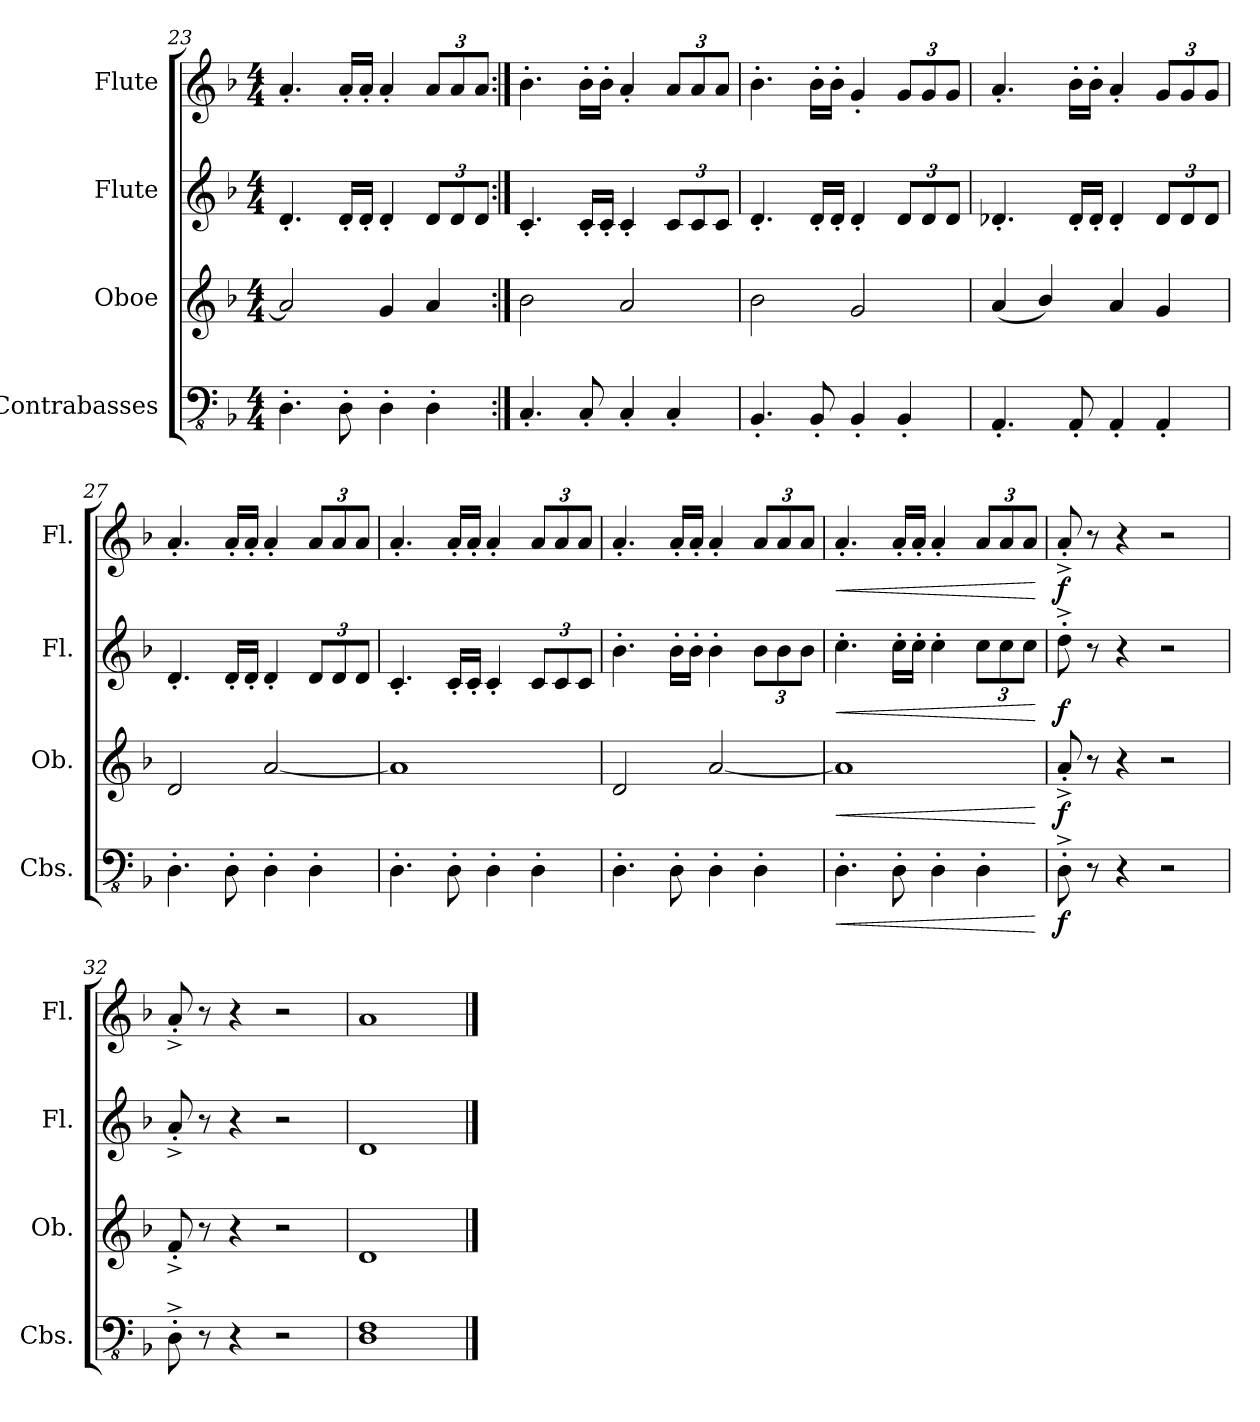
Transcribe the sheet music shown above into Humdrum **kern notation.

**kern	**dynam	**kern	**dynam	**kern	**dynam	**kern	**dynam
*part4	*part4	*part3	*part3	*part2	*part2	*part1	*part1
*staff4	*staff4	*staff3	*staff3	*staff2	*staff2	*staff1	*staff1
*I"Contrabasses	*	*I"Oboe	*	*I"Flute	*	*I"Flute	*
*I'Cbs.	*	*I'Ob.	*	*I'Fl.	*	*I'Fl.	*
*clefFv4	*	*clefG2	*	*clefG2	*	*clefG2	*
*k[b-]	*	*k[b-]	*	*k[b-]	*	*k[b-]	*
*F:	*	*F:	*	*F:	*	*F:	*
*M4/4	*	*M4/4	*	*M4/4	*	*M4/4	*
=23	=23	=23	=23	=23	=23	=23	=23
4.DD'\	.	2a/]	.	4.d'/	.	4.a'/	.
8DD'\	.	.	.	16d'/LL	.	16a'/LL	.
.	.	.	.	16d'/JJ	.	16a'/JJ	.
4DD'\	.	4g/	.	4d'/	.	4a'/	.
*	*	*	*	*Xbrackettup	*	*Xbrackettup	*
4DD'\	.	4a/	.	12d/L	.	12a/L	.
.	.	.	.	12d/	.	12a/	.
.	.	.	.	12d/J	.	12a/J	.
!!LO:LB:g=z
=24:|!	=24:|!	=24:|!	=24:|!	=24:|!	=24:|!	=24:|!	=24:|!
4.CC'/	.	2b-\	.	4.c'/	.	4.b-'\	.
8CC'/	.	.	.	16c'/LL	.	16b-'\LL	.
.	.	.	.	16c'/JJ	.	16b-'\JJ	.
4CC'/	.	2a/	.	4c'/	.	4a'/	.
4CC'/	.	.	.	12c/L	.	12a/L	.
.	.	.	.	12c/	.	12a/	.
.	.	.	.	12c/J	.	12a/J	.
=25	=25	=25	=25	=25	=25	=25	=25
4.BBB-'/	.	2b-\	.	4.d'/	.	4.b-'\	.
8BBB-'/	.	.	.	16d'/LL	.	16b-'\LL	.
.	.	.	.	16d'/JJ	.	16b-'\JJ	.
4BBB-'/	.	2g/	.	4d'/	.	4g'/	.
4BBB-'/	.	.	.	12d/L	.	12g/L	.
.	.	.	.	12d/	.	12g/	.
.	.	.	.	12d/J	.	12g/J	.
=26	=26	=26	=26	=26	=26	=26	=26
4.AAA'/	.	(4a/	.	4.d-X'/	.	4.a'/	.
.	.	4b-/)	.	.	.	.	.
8AAA'/	.	.	.	16d-'/LL	.	16b-'\LL	.
.	.	.	.	16d-'/JJ	.	16b-'\JJ	.
4AAA'/	.	4a/	.	4d-'/	.	4a'/	.
4AAA'/	.	4g/	.	12d-/L	.	12g/L	.
.	.	.	.	12d-/	.	12g/	.
.	.	.	.	12d-/J	.	12g/J	.
=27	=27	=27	=27	=27	=27	=27	=27
4.DD'\	.	2d/	.	4.d'/	.	4.a'/	.
8DD'\	.	.	.	16d'/LL	.	16a'/LL	.
.	.	.	.	16d'/JJ	.	16a'/JJ	.
4DD'\	.	[2a/	.	4d'/	.	4a'/	.
4DD'\	.	.	.	12d/L	.	12a/L	.
.	.	.	.	12d/	.	12a/	.
.	.	.	.	12d/J	.	12a/J	.
=28	=28	=28	=28	=28	=28	=28	=28
4.DD'\	.	1a]	.	4.c'/	.	4.a'/	.
8DD'\	.	.	.	16c'/LL	.	16a'/LL	.
.	.	.	.	16c'/JJ	.	16a'/JJ	.
4DD'\	.	.	.	4c'/	.	4a'/	.
4DD'\	.	.	.	12c/L	.	12a/L	.
.	.	.	.	12c/	.	12a/	.
.	.	.	.	12c/J	.	12a/J	.
!!LO:PB:g=z
=29	=29	=29	=29	=29	=29	=29	=29
4.DD'\	.	2d/	.	4.b-'\	.	4.a'/	.
8DD'\	.	.	.	16b-'\LL	.	16a'/LL	.
.	.	.	.	16b-'\JJ	.	16a'/JJ	.
4DD'\	.	[2a/	.	4b-'\	.	4a'/	.
4DD'\	.	.	.	12b-\L	.	12a/L	.
.	.	.	.	12b-\	.	12a/	.
.	.	.	.	12b-\J	.	12a/J	.
=30	=30	=30	=30	=30	=30	=30	=30
!	!LO:HP:b	!	!LO:HP:b	!	!LO:HP:b	!	!LO:HP:b
4.DD'\	<	1a]	<	4.cc'\	<	4.a'/	<
8DD'\	.	.	.	16cc'\LL	.	16a'/LL	.
.	.	.	.	16cc'\JJ	.	16a'/JJ	.
4DD'\	.	.	.	4cc'\	.	4a'/	.
4DD'\	.	.	.	12cc\L	.	12a/L	.
.	.	.	.	12cc\	.	12a/	.
.	.	.	.	12cc\J	.	12a/J	.
.	[	.	[	.	[	.	[
=31	=31	=31	=31	=31	=31	=31	=31
!	!LO:DY:b	!	!LO:DY:b	!	!LO:DY:b	!	!LO:DY:b
8DD^'\	f	8a'^/	f	8dd'^\	f	8a'^/	f
8r	.	8r	.	8r	.	8r	.
4r	.	4r	.	4r	.	4r	.
2r	.	2r	.	2r	.	2r	.
=32	=32	=32	=32	=32	=32	=32	=32
8DD^'\	.	8f'^/	.	8a'^/	.	8a'^/	.
8r	.	8r	.	8r	.	8r	.
4r	.	4r	.	4r	.	4r	.
2r	.	2r	.	2r	.	2r	.
=33	=33	=33	=33	=33	=33	=33	=33
1DD 1FF	.	1d	.	1d	.	1a	.
==	==	==	==	==	==	==	==
*-	*-	*-	*-	*-	*-	*-	*-
